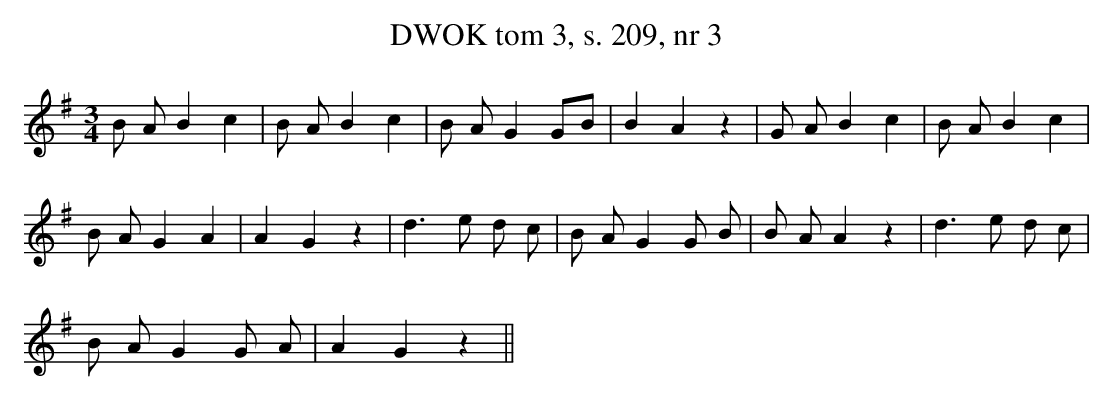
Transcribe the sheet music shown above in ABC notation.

X:1
T: DWOK tom 3, s. 209, nr 3
L: 1/16
M: 3/4
K: G
B2 A2 B4 c4 | \
B2 A2 B4 c4 | \
B2 A2 G4 G2B2 | \
B4 A4 z4| \
G2 A2 B4 c4 | \
B2 A2 B4 c4 |
B2 A2 G4 A4 | \
A4 G4 z4 | \
d6 e2 d2 c2 | \
B2 A2 G4 G2 B2 | \
B2 A2 A4 z4 | \
d6 e2 d2 c2 |
B2 A2 G4 G2 A2 | \
A4 G4 z4 ||
